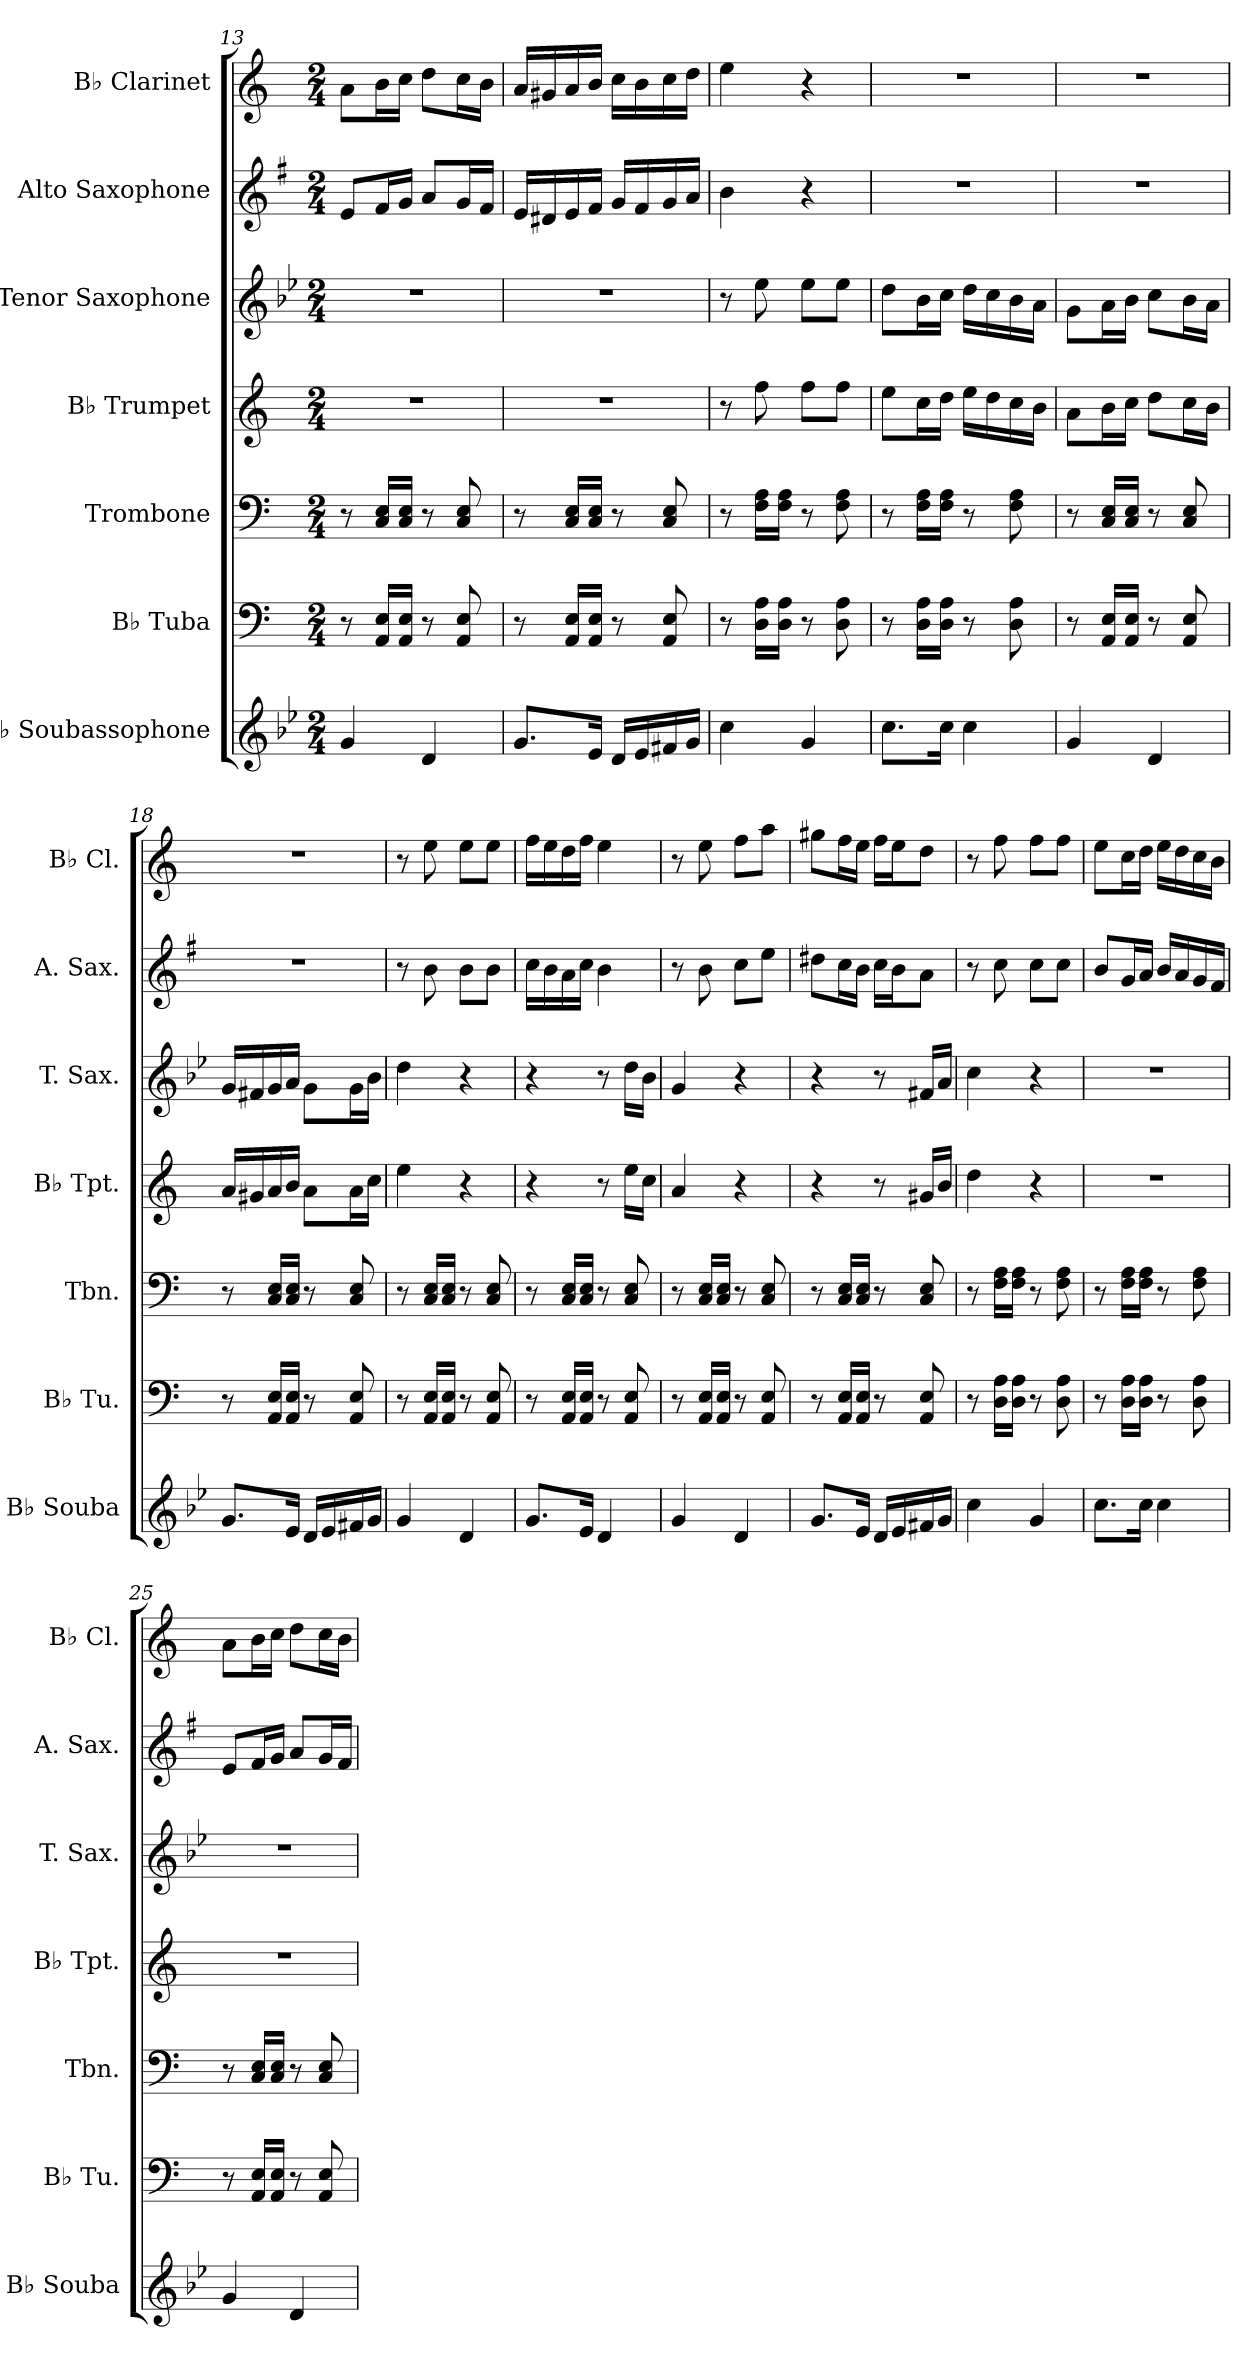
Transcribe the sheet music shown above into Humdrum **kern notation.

**kern	**kern	**kern	**kern	**kern	**kern	**kern
*part7	*part6	*part5	*part4	*part3	*part2	*part1
*staff7	*staff6	*staff5	*staff4	*staff3	*staff2	*staff1
*I"B♭ Soubassophone	*I"B♭ Tuba	*I"Trombone	*I"B♭ Trumpet	*I"Tenor Saxophone	*I"Alto Saxophone	*I"B♭ Clarinet
*I'B♭ Souba	*I'B♭ Tu.	*I'Tbn.	*I'B♭ Tpt.	*I'T. Sax.	*I'A. Sax.	*I'B♭ Cl.
*clefG2	*clefF4	*clefF4	*clefG2	*clefG2	*clefG2	*clefG2
*ITrd15c26	*ITrd1c2	*ITrd1c2	*ITrd1c2	*ITrd8c14	*ITrd5c9	*ITrd1c2
*k[b-e-]	*k[b-e-]	*k[b-e-]	*k[b-e-]	*k[b-e-]	*k[b-e-]	*k[b-e-]
*M2/4	*M2/4	*M2/4	*M2/4	*M2/4	*M2/4	*M2/4
=13	=13	=13	=13	=13	=13	=13
4GG/	8r	8r	2r	2r	8G/L	8g\L
.	16GG/ 16D/LL	16BB-/ 16D/LL	.	.	16A/L	16a\L
.	16GG/ 16D/JJ	16BB-/ 16D/JJ	.	.	16B-/JJ	16b-\JJ
4DD/	8r	8r	.	.	8c/L	8cc\L
.	8GG/ 8D/	8BB-/ 8D/	.	.	16B-/L	16b-\L
.	.	.	.	.	16A/JJ	16a\JJ
=14	=14	=14	=14	=14	=14	=14
8.GG/L	8r	8r	2r	2r	16G/LL	16g/LL
.	.	.	.	.	16F#X/	16f#X/
.	16GG/ 16D/LL	16BB-/ 16D/LL	.	.	16G/	16g/
16EE-/Jk	16GG/ 16D/JJ	16BB-/ 16D/JJ	.	.	16A/JJ	16a/JJ
16DD/LL	8r	8r	.	.	16B-/LL	16b-\LL
16EE-/	.	.	.	.	16A/	16a\
16FF#X/	8GG/ 8D/	8BB-/ 8D/	.	.	16B-/	16b-\
16GG/JJ	.	.	.	.	16c/JJ	16cc\JJ
=15	=15	=15	=15	=15	=15	=15
4C\	8r	8r	8r	8r	4d\	4dd\
.	16C\ 16G\LL	16E-\ 16G\LL	8ee-\	8e-\	.	.
.	16C\ 16G\JJ	16E-\ 16G\JJ	.	.	.	.
4GG/	8r	8r	8ee-\L	8e-\L	4r	4r
.	8C\ 8G\	8E-\ 8G\	8ee-\J	8e-\J	.	.
=16	=16	=16	=16	=16	=16	=16
8.C\L	8r	8r	8dd\L	8d\L	2r	2r
.	16C\ 16G\LL	16E-\ 16G\LL	16b-\L	16B-\L	.	.
16C\Jk	16C\ 16G\JJ	16E-\ 16G\JJ	16cc\JJ	16c\JJ	.	.
4C\	8r	8r	16dd\LL	16d\LL	.	.
.	.	.	16cc\	16c\	.	.
.	8C\ 8G\	8E-\ 8G\	16b-\	16B-\	.	.
.	.	.	16a\JJ	16A\JJ	.	.
=17	=17	=17	=17	=17	=17	=17
4GG/	8r	8r	8g\L	8G\L	2r	2r
.	16GG/ 16D/LL	16BB-/ 16D/LL	16a\L	16A\L	.	.
.	16GG/ 16D/JJ	16BB-/ 16D/JJ	16b-\JJ	16B-\JJ	.	.
4DD/	8r	8r	8cc\L	8c\L	.	.
.	8GG/ 8D/	8BB-/ 8D/	16b-\L	16B-\L	.	.
.	.	.	16a\JJ	16A\JJ	.	.
!!LO:PB:g=z
=18	=18	=18	=18	=18	=18	=18
8.GG/L	8r	8r	16g/LL	16G/LL	2r	2r
.	.	.	16f#X/	16F#X/	.	.
.	16GG/ 16D/LL	16BB-/ 16D/LL	16g/	16G/	.	.
16EE-/Jk	16GG/ 16D/JJ	16BB-/ 16D/JJ	16a/JJ	16A/JJ	.	.
16DD/LL	8r	8r	8g\L	8G\L	.	.
16EE-/	.	.	.	.	.	.
16FF#X/	8GG/ 8D/	8BB-/ 8D/	16g\L	16G\L	.	.
16GG/JJ	.	.	16b-\JJ	16B-\JJ	.	.
=19	=19	=19	=19	=19	=19	=19
4GG/	8r	8r	4dd\	4d\	8r	8r
.	16GG/ 16D/LL	16BB-/ 16D/LL	.	.	8d\	8dd\
.	16GG/ 16D/JJ	16BB-/ 16D/JJ	.	.	.	.
4DD/	8r	8r	4r	4r	8d\L	8dd\L
.	8GG/ 8D/	8BB-/ 8D/	.	.	8d\J	8dd\J
=20	=20	=20	=20	=20	=20	=20
8.GG/L	8r	8r	4r	4r	16e-\LL	16ee-\LL
.	.	.	.	.	16d\	16dd\
.	16GG/ 16D/LL	16BB-/ 16D/LL	.	.	16c\	16cc\
16EE-/Jk	16GG/ 16D/JJ	16BB-/ 16D/JJ	.	.	16e-\JJ	16ee-\JJ
4DD/	8r	8r	8r	8r	4d\	4dd\
.	8GG/ 8D/	8BB-/ 8D/	16dd\LL	16d\LL	.	.
.	.	.	16b-\JJ	16B-\JJ	.	.
=21	=21	=21	=21	=21	=21	=21
4GG/	8r	8r	4g/	4G/	8r	8r
.	16GG/ 16D/LL	16BB-/ 16D/LL	.	.	8d\	8dd\
.	16GG/ 16D/JJ	16BB-/ 16D/JJ	.	.	.	.
4DD/	8r	8r	4r	4r	8e-\L	8ee-\L
.	8GG/ 8D/	8BB-/ 8D/	.	.	8g\J	8gg\J
=22	=22	=22	=22	=22	=22	=22
8.GG/L	8r	8r	4r	4r	8f#X\L	8ff#X\L
.	16GG/ 16D/LL	16BB-/ 16D/LL	.	.	16e-\L	16ee-\L
16EE-/Jk	16GG/ 16D/JJ	16BB-/ 16D/JJ	.	.	16d\JJ	16dd\JJ
16DD/LL	8r	8r	8r	8r	16e-\LL	16ee-\LL
16EE-/	.	.	.	.	16d\J	16dd\J
16FF#X/	8GG/ 8D/	8BB-/ 8D/	16f#X/LL	16F#X/LL	8c\J	8cc\J
16GG/JJ	.	.	16a/JJ	16A/JJ	.	.
=23	=23	=23	=23	=23	=23	=23
4C\	8r	8r	4cc\	4c\	8r	8r
.	16C\ 16G\LL	16E-\ 16G\LL	.	.	8e-\	8ee-\
.	16C\ 16G\JJ	16E-\ 16G\JJ	.	.	.	.
4GG/	8r	8r	4r	4r	8e-\L	8ee-\L
.	8C\ 8G\	8E-\ 8G\	.	.	8e-\J	8ee-\J
!!LO:PB:g=z
=24	=24	=24	=24	=24	=24	=24
8.C\L	8r	8r	2r	2r	8d/L	8dd\L
.	16C\ 16G\LL	16E-\ 16G\LL	.	.	16B-/L	16b-\L
16C\Jk	16C\ 16G\JJ	16E-\ 16G\JJ	.	.	16c/JJ	16cc\JJ
4C\	8r	8r	.	.	16d/LL	16dd\LL
.	.	.	.	.	16c/	16cc\
.	8C\ 8G\	8E-\ 8G\	.	.	16B-/	16b-\
.	.	.	.	.	16A/JJ	16a\JJ
=25	=25	=25	=25	=25	=25	=25
4GG/	8r	8r	2r	2r	8G/L	8g\L
.	16GG/ 16D/LL	16BB-/ 16D/LL	.	.	16A/L	16a\L
.	16GG/ 16D/JJ	16BB-/ 16D/JJ	.	.	16B-/JJ	16b-\JJ
4DD/	8r	8r	.	.	8c/L	8cc\L
.	8GG/ 8D/	8BB-/ 8D/	.	.	16B-/L	16b-\L
.	.	.	.	.	16A/JJ	16a\JJ
=	=	=	=	=	=	=
*-	*-	*-	*-	*-	*-	*-
